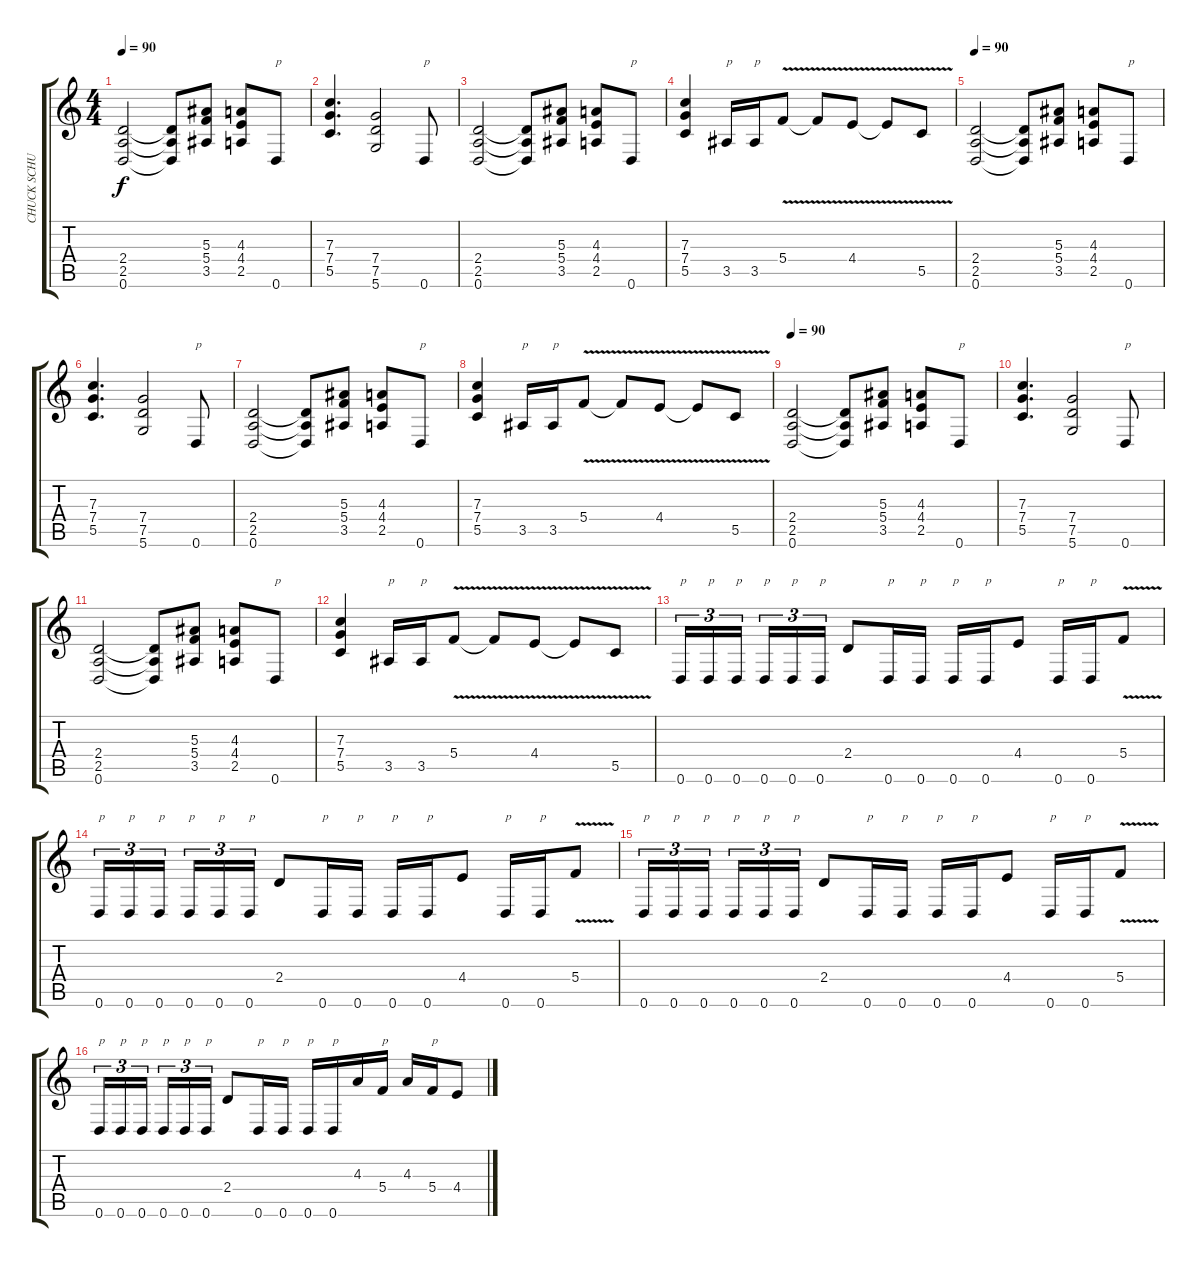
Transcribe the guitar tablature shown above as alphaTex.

\track ("CHUCK SCHULDINER" "CHUCK SCHU") {instrument distortionguitar}
\staff {score tabs}
\tuning (D4 A3 F3 C3 G2 D2) {hide}
\ts (4 4)
\tempo 90
\clef g2
\ks c
(2.4 2.5 0.6).2{dy f} (2.4{t} 2.5{t} 0.6{t}).8 (5.3 5.4 3.5).8 (4.3 4.4 2.5).8 0.6.8{txt "p"} |
(7.3 7.4 5.5).4{d} (7.4 7.5 5.6).2 0.6.8{txt "p"} |
(2.4 2.5 0.6).2 (2.4{t} 2.5{t} 0.6{t}).8 (5.3 5.4 3.5).8 (4.3 4.4 2.5).8 0.6.8{txt "p"} |
(7.3 7.4 5.5).4 3.5.16{txt "p"} 3.5.16{txt "p"} 5.4{v}.8 5.4{t}.8 4.4{v}.8 4.4{t}.8 5.5{v}.8 |
\tempo 90
(2.4 2.5 0.6).2 (2.4{t} 2.5{t} 0.6{t}).8 (5.3 5.4 3.5).8 (4.3 4.4 2.5).8 0.6.8{txt "p"} |
(7.3 7.4 5.5).4{d} (7.4 7.5 5.6).2 0.6.8{txt "p"} |
(2.4 2.5 0.6).2 (2.4{t} 2.5{t} 0.6{t}).8 (5.3 5.4 3.5).8 (4.3 4.4 2.5).8 0.6.8{txt "p"} |
(7.3 7.4 5.5).4 3.5.16{txt "p"} 3.5.16{txt "p"} 5.4{v}.8 5.4{t}.8 4.4{v}.8 4.4{t}.8 5.5{v}.8 |
\tempo 90
(2.4 2.5 0.6).2 (2.4{t} 2.5{t} 0.6{t}).8 (5.3 5.4 3.5).8 (4.3 4.4 2.5).8 0.6.8{txt "p"} |
(7.3 7.4 5.5).4{d} (7.4 7.5 5.6).2 0.6.8{txt "p"} |
(2.4 2.5 0.6).2 (2.4{t} 2.5{t} 0.6{t}).8 (5.3 5.4 3.5).8 (4.3 4.4 2.5).8 0.6.8{txt "p"} |
(7.3 7.4 5.5).4 3.5.16{txt "p"} 3.5.16{txt "p"} 5.4{v}.8 5.4{t}.8 4.4{v}.8 4.4{t}.8 5.5{v}.8 |
0.6.16{tu (3 2) txt "p"} 0.6.16{tu (3 2) txt "p"} 0.6.16{tu (3 2) txt "p" beam splitsecondary} 0.6.16{tu (3 2) txt "p"} 0.6.16{tu (3 2) txt "p"} 0.6.16{tu (3 2) txt "p"} 2.4.8 0.6.16{txt "p"} 0.6.16{txt "p"} 0.6.16{txt "p"} 0.6.16{txt "p"} 4.4.8 0.6.16{txt "p"} 0.6.16{txt "p"} 5.4{v}.8 |
0.6.16{tu (3 2) txt "p"} 0.6.16{tu (3 2) txt "p"} 0.6.16{tu (3 2) txt "p" beam splitsecondary} 0.6.16{tu (3 2) txt "p"} 0.6.16{tu (3 2) txt "p"} 0.6.16{tu (3 2) txt "p"} 2.4.8 0.6.16{txt "p"} 0.6.16{txt "p"} 0.6.16{txt "p"} 0.6.16{txt "p"} 4.4.8 0.6.16{txt "p"} 0.6.16{txt "p"} 5.4{v}.8 |
0.6.16{tu (3 2) txt "p"} 0.6.16{tu (3 2) txt "p"} 0.6.16{tu (3 2) txt "p" beam splitsecondary} 0.6.16{tu (3 2) txt "p"} 0.6.16{tu (3 2) txt "p"} 0.6.16{tu (3 2) txt "p"} 2.4.8 0.6.16{txt "p"} 0.6.16{txt "p"} 0.6.16{txt "p"} 0.6.16{txt "p"} 4.4.8 0.6.16{txt "p"} 0.6.16{txt "p"} 5.4{v}.8 |
0.6.16{tu (3 2) txt "p"} 0.6.16{tu (3 2) txt "p"} 0.6.16{tu (3 2) txt "p" beam splitsecondary} 0.6.16{tu (3 2) txt "p"} 0.6.16{tu (3 2) txt "p"} 0.6.16{tu (3 2) txt "p"} 2.4.8 0.6.16{txt "p"} 0.6.16{txt "p"} 0.6.16{txt "p"} 0.6.16{txt "p"} 4.3.16 5.4.16{txt "p"} 4.3.16 5.4.16{txt "p"} 4.4.8
